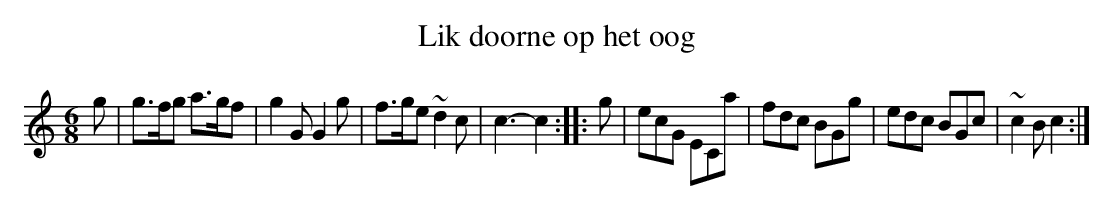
X:1
T:Lik doorne op het oog
M:6/8
K:Cmaj
g|g>fg a>gf|g2GG2g|f>ge~d2c|c3-c2:||:g|ecG ECa|fdc BGg|edc BGc|~c2Bc2:|
